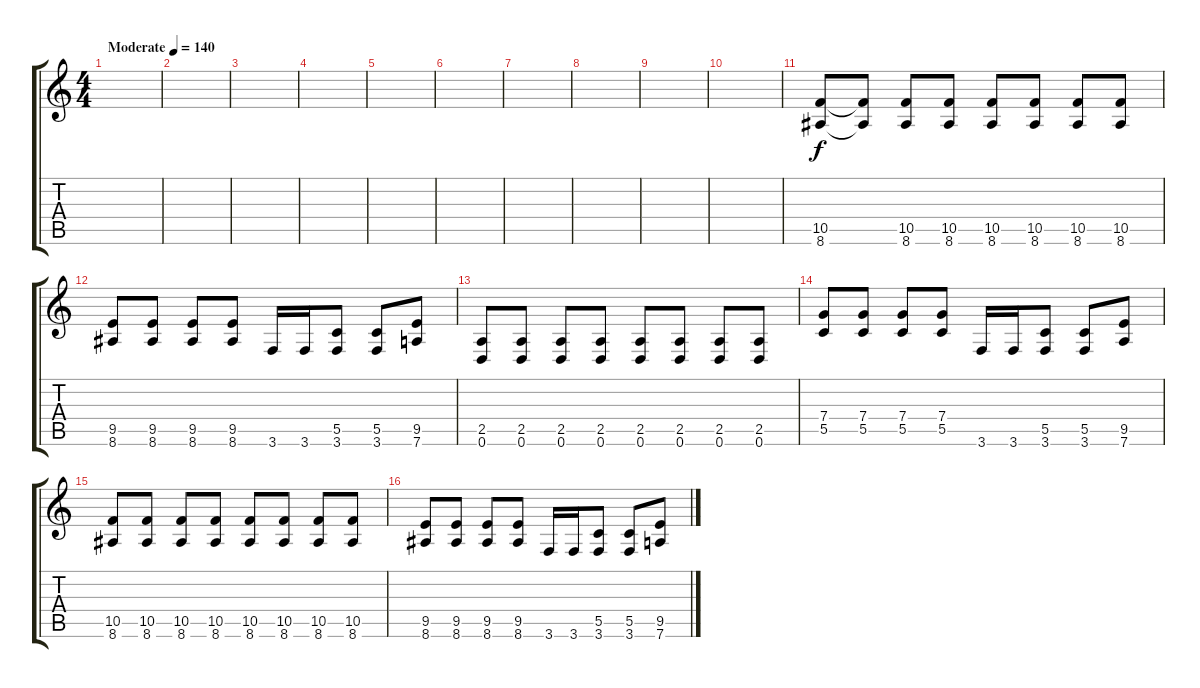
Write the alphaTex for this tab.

\track "" {instrument distortionguitar}
\staff {score tabs}
\tuning (D4 A3 F3 C3 G2 D2) {hide}
\ts (4 4)
\tempo (140 "Moderate")
\clef g2
\ks c
|
|
|
|
|
|
|
|
|
|
(10.5 8.6).8 (10.5{t} 8.6{t}).8 (10.5 8.6).8 (10.5 8.6).8 (10.5 8.6).8 (10.5 8.6).8 (10.5 8.6).8 (10.5 8.6).8 |
(9.5 8.6).8 (9.5 8.6).8 (9.5 8.6).8 (9.5 8.6).8 3.6.16 3.6.16 (5.5 3.6).8 (5.5 3.6).8 (9.5 7.6).8 |
(2.5 0.6).8 (2.5 0.6).8 (2.5 0.6).8 (2.5 0.6).8 (2.5 0.6).8 (2.5 0.6).8 (2.5 0.6).8 (2.5 0.6).8 |
(7.4 5.5).8 (7.4 5.5).8 (7.4 5.5).8 (7.4 5.5).8 3.6.16 3.6.16 (5.5 3.6).8 (5.5 3.6).8 (9.5 7.6).8 |
(10.5 8.6).8 (10.5 8.6).8 (10.5 8.6).8 (10.5 8.6).8 (10.5 8.6).8 (10.5 8.6).8 (10.5 8.6).8 (10.5 8.6).8 |
(9.5 8.6).8 (9.5 8.6).8 (9.5 8.6).8 (9.5 8.6).8 3.6.16 3.6.16 (5.5 3.6).8 (5.5 3.6).8 (9.5 7.6).8
